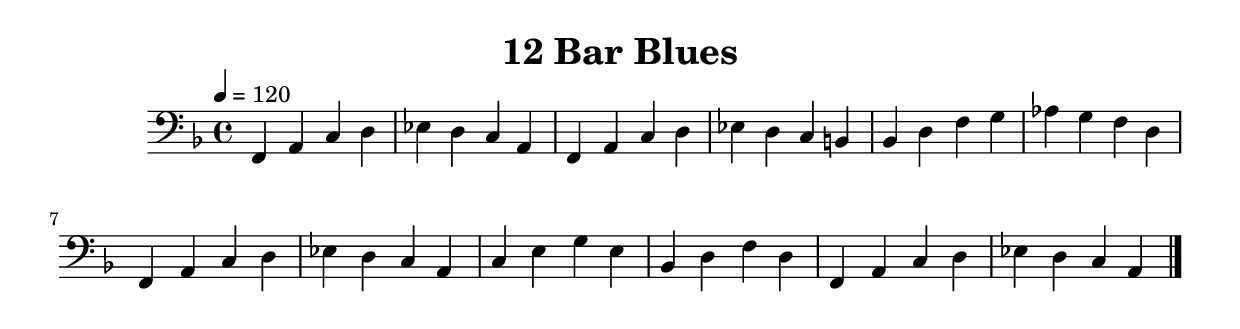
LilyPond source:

\header{
  title = "12 Bar Blues"
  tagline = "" % removed
}

Blues = \relative c, {
  \tempo 4 = 120
  \clef "bass"
  f4 a c d
  ees d c a
  f4 a c d
  ees d c b

  bes d f g
  aes g f d
  f, a c d
  ees d c a

  c e g e
  bes d f d
  f, a c d
  ees d c a
  \bar "|."
}

\score {
  \new Staff {
    \key f \major
    \transpose f f \Blues
  }
}

\score {
  \new Staff {
    \Blues
  }
  \midi { }
}


\version "2.18.2"  % necessary for upgrading to future LilyPond versions.
